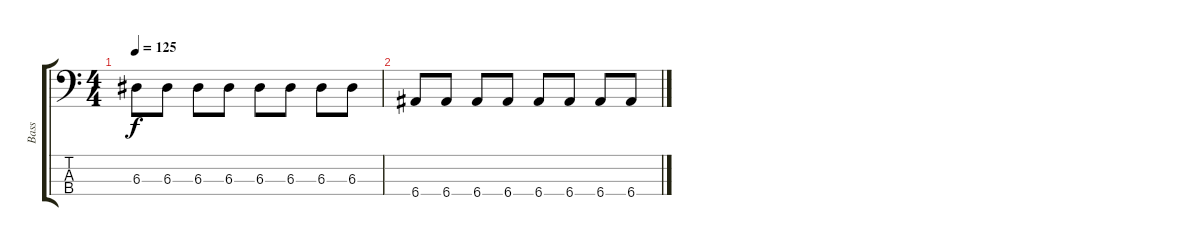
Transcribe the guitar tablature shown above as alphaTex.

\track ("Bass" "Bass") {instrument electricbassfinger}
\staff {score tabs}
\tuning (G2 D2 A1 E1) {hide}
\ts (4 4)
\tempo 125
\clef f4
\ks c
6.3.8{dy f} 6.3.8 6.3.8 6.3.8 6.3.8 6.3.8 6.3.8 6.3.8 |
6.4.8 6.4.8 6.4.8 6.4.8 6.4.8 6.4.8 6.4.8 6.4.8
